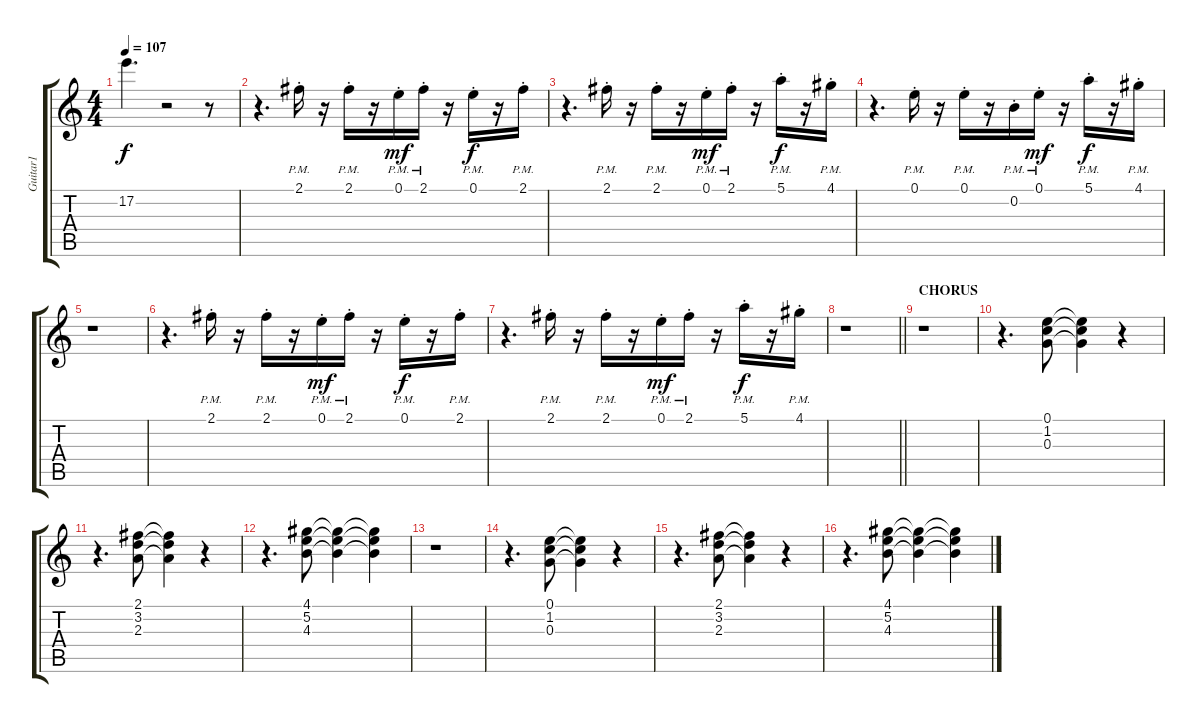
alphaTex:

\track ("Guitar1" "Guitar1") {instrument distortionguitar}
\staff {score tabs}
\tuning (E4 B3 G3 D3 A2 E2) {hide}
\ts (4 4)
\tempo 107
\clef g2
\ks c
17.2{t}.4{d dy f} r.2 r.8 |
r.4{d} 2.1{pm st}.16 r.16 2.1{pm st}.16 r.16 0.1{pm st}.16{dy mf} 2.1{pm st}.16 r.16 0.1{pm st}.16{dy f} r.16 2.1{pm st}.16 |
r.4{d} 2.1{pm st}.16 r.16 2.1{pm st}.16 r.16 0.1{pm st}.16{dy mf} 2.1{pm st}.16 r.16 5.1{pm st}.16{dy f} r.16 4.1{pm st}.16 |
r.4{d} 0.1{pm st}.16 r.16 0.1{pm st}.16 r.16 0.2{pm st}.16 0.1{pm st}.16{dy mf} r.16 5.1{pm st}.16{dy f} r.16 4.1{pm st}.16 |
r.1 |
r.4{d} 2.1{pm st}.16 r.16 2.1{pm st}.16 r.16 0.1{pm st}.16{dy mf} 2.1{pm st}.16 r.16 0.1{pm st}.16{dy f} r.16 2.1{pm st}.16 |
r.4{d} 2.1{pm st}.16 r.16 2.1{pm st}.16 r.16 0.1{pm st}.16{dy mf} 2.1{pm st}.16 r.16 5.1{pm st}.16{dy f} r.16 4.1{pm st}.16 |
\barLineRight lightlight
r.1 |
\section ("" "CHORUS")
r.1 |
r.4{d instrument distortionguitar} (0.1 1.2 0.3).8 (0.1{t} 1.2{t} 0.3{t}).4 r.4 |
r.4{d} (2.1 3.2 2.3).8 (2.1{t} 3.2{t} 2.3{t}).4 r.4 |
r.4{d} (4.1 5.2 4.3).8 (4.1{t} 5.2{t} 4.3{t}).4 (4.1{t} 5.2{t} 4.3{t}).4 |
r.1 |
r.4{d} (0.1 1.2 0.3).8 (0.1{t} 1.2{t} 0.3{t}).4 r.4 |
r.4{d} (2.1 3.2 2.3).8 (2.1{t} 3.2{t} 2.3{t}).4 r.4 |
r.4{d} (4.1 5.2 4.3).8 (4.1{t} 5.2{t} 4.3{t}).4 (4.1{t} 5.2{t} 4.3{t}).4
